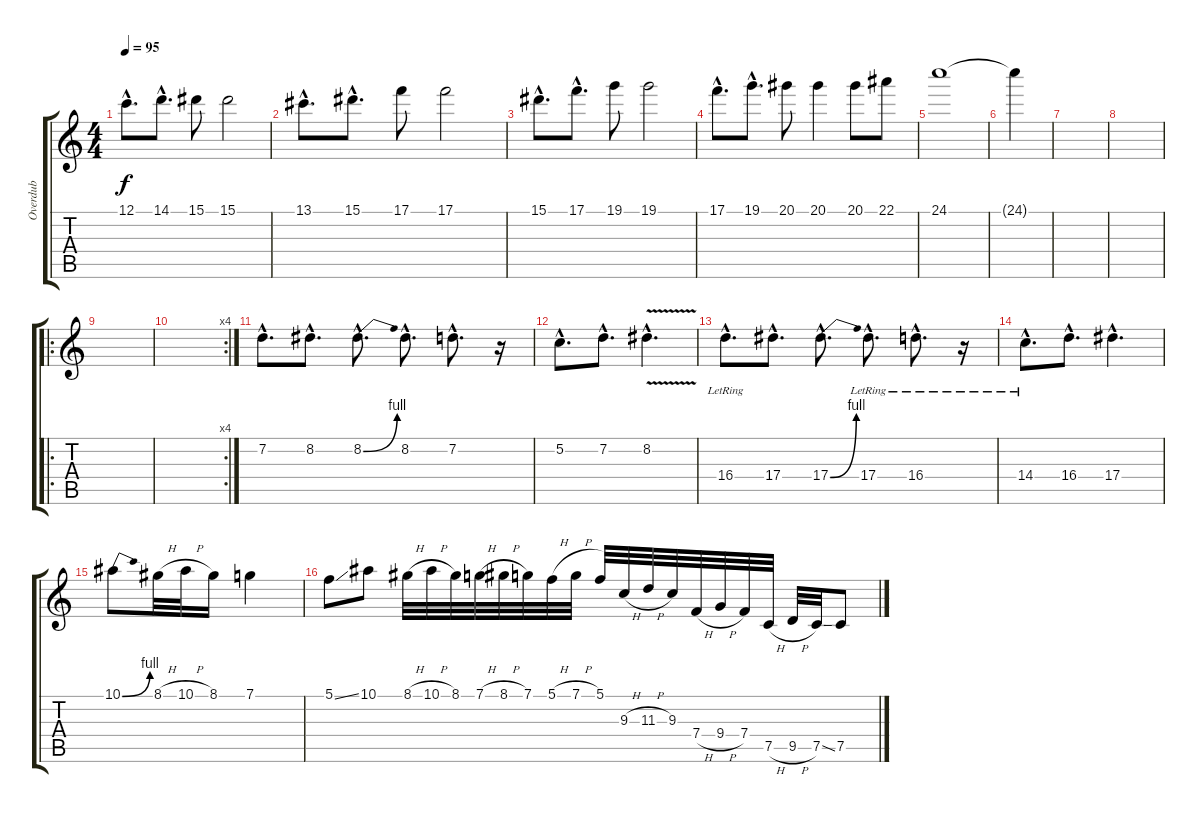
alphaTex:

\track ("Overdub" "Overdub") {instrument distortionguitar}
\staff {score tabs}
\tuning (C4 G3 Eb3 Bb2 F2 C2) {hide}
\ts (4 4)
\tempo 95
\clef g2
\ks c
12.1{hac}.8{d dy f} 14.1{hac}.8{d} 15.1.8 15.1.2 |
13.1{hac}.8{d} 15.1{hac}.8{d} 17.1.8 17.1.2 |
15.1{hac}.8{d} 17.1{hac}.8{d} 19.1.8 19.1.2 |
17.1{hac}.8{d} 19.1{hac}.8{d} 20.1.8 20.1.4 20.1.8 22.1.8 |
24.1.1 |
24.1{t}.4 |
|
|
\ro
|
\rc 4
|
7.2{hac}.8{d} 8.2{hac}.8{d} 8.2{be (bend 0 0 60 4) hac}.8{d} 8.2{hac}.8{d} 7.2{hac}.8{d} r.16 |
5.2{hac}.8{d} 7.2{hac}.8{d} 8.2{v hac}.4{d} |
16.4{hac lr}.8{d} 17.4{hac}.8{d} 17.4{be (bend 0 0 60 4) hac}.8{d} 17.4{hac lr}.8{d} 16.4{hac lr}.8{d} r.16 |
14.4{hac lr}.8{d} 16.4{hac}.8{d} 17.4{hac}.4{d} |
10.1{be (bend 0 0 60 4)}.8 8.1{h}.32 10.1{h}.32 8.1.16 7.1.4 |
5.1{ss}.8 10.1.8 8.1{h}.32 10.1{h}.32 8.1.32 7.1{h}.32 8.1{h}.32 7.1.32 5.1{h}.32 7.1{h}.32 5.1.32 9.3{h}.32 11.3{h}.32 9.3.32 7.4{h}.32 9.4{h}.32 7.4.32 7.5{h}.32 9.5{h}.32 7.5{ss}.32 7.5.8
